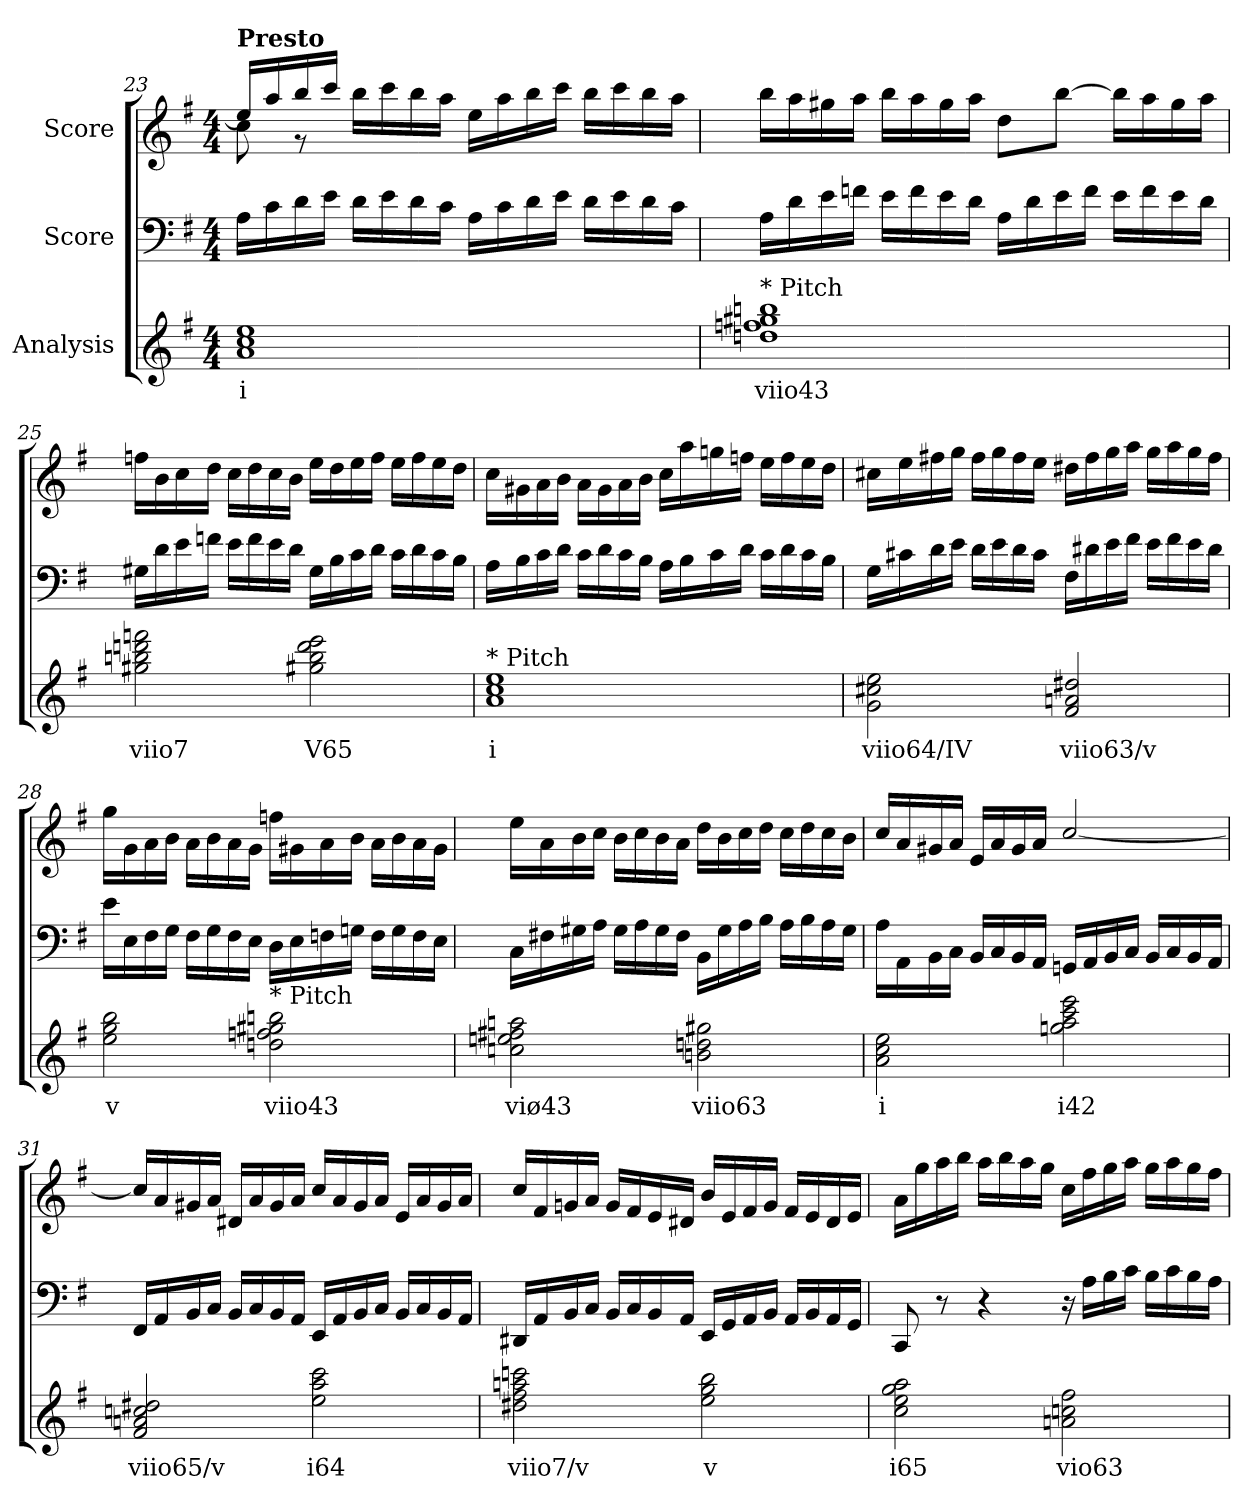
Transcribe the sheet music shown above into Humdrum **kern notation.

**kern	**text	**kern	**kern
*part3	*part3	*part2	*part1
*staff3	*staff3	*staff2	*staff1
*I"Analysis	*	*I"Score	*I"Score
*	*	*clefF4	*clefG2
*k[f#]	*	*k[f#]	*k[f#]
*M4/4	*	*M4/4	*M4/4
=23	=23	=23	=23
*	*	*^	*^
!	!	!	!	!LO:TX:a:B:t=Presto	!
1a 1cc 1ee	i	4ryy	16A\LL	16ee/LL]	8cc\
.	.	.	16c\	16aa/	.
.	.	.	16d\	16bb/	8r
.	.	.	16e\JJ	16ccc/JJ	.
.	.	2.ryy	16d\LL	16bb\LL	2.ryy
.	.	.	16e\	16ccc\	.
.	.	.	16d\	16bb\	.
.	.	.	16c\JJ	16aa\JJ	.
.	.	.	16A\LL	16ee\LL	.
.	.	.	16c\	16aa\	.
.	.	.	16d\	16bb\	.
.	.	.	16e\JJ	16ccc\JJ	.
.	.	.	16d\LL	16bb\LL	.
.	.	.	16e\	16ccc\	.
.	.	.	16d\	16bb\	.
.	.	.	16c\JJ	16aa\JJ	.
*	*	*v	*v	*	*
*	*	*	*v	*v
!!LO:LB:g=z
=24	=24	=24	=24
*	*	*^	*
!LO:TX:t=* Pitch	!	!	!	!
*	*	*v	*v	*
1ddn 1ffn 1gg#X 1bbn	viio43	16A\LL	16bb\LL
.	.	16d\	16aa\
.	.	16e\	16gg#X\
.	.	16fn\JJ	16aa\JJ
.	.	16e\LL	16bb\LL
.	.	16f\	16aa\
.	.	16e\	16gg#\
.	.	16d\JJ	16aa\JJ
.	.	16A\LL	8dd\L
.	.	16d\	.
.	.	16e\	[8bb\J
.	.	16f\JJ	.
.	.	16e\LL	16bb\LL]
.	.	16f\	16aa\
.	.	16e\	16gg#\
.	.	16d\JJ	16aa\JJ
=25	=25	=25	=25
2gg#X 2bbn 2dddn 2fffn	viio7	16G#X\LL	16ffn\LL
.	.	16d\	16b\
.	.	16e\	16cc\
.	.	16fn\JJ	16dd\JJ
.	.	16e\LL	16cc\LL
.	.	16f\	16dd\
.	.	16e\	16cc\
.	.	16d\JJ	16b\JJ
2gg#X 2bb 2ddd 2eee	V65	16G#\LL	16ee\LL
.	.	16B\	16dd\
.	.	16c\	16ee\
.	.	16d\JJ	16ff\JJ
.	.	16c\LL	16ee\LL
.	.	16d\	16ff\
.	.	16c\	16ee\
.	.	16B\JJ	16dd\JJ
!!LO:LB:g=z
=26	=26	=26	=26
!LO:TX:t=* Pitch	!	!	!
1a 1cc 1ee	i	16A\LL	16cc\LL
.	.	16B\	16g#X\
.	.	16c\	16a\
.	.	16d\JJ	16b\JJ
.	.	16c\LL	16a\LL
.	.	16d\	16g#\
.	.	16c\	16a\
.	.	16B\JJ	16b\JJ
.	.	16A\LL	16cc\LL
.	.	16B\	16aa\
.	.	16c\	16ggn\
.	.	16d\JJ	16ffn\JJ
.	.	16c\LL	16ee\LL
.	.	16d\	16ff\
.	.	16c\	16ee\
.	.	16B\JJ	16dd\JJ
=27	=27	=27	=27
2g 2cc#X 2ee	viio64/IV	16G\LL	16cc#X\LL
.	.	16c#X\	16ee\
.	.	16d\	16ff#X\
.	.	16e\JJ	16gg\JJ
.	.	16d\LL	16ff#\LL
.	.	16e\	16gg\
.	.	16d\	16ff#\
.	.	16c#\JJ	16ee\JJ
2f# 2an 2dd#X	viio63/v	16F#\LL	16dd#X\LL
.	.	16d#X\	16ff#\
.	.	16e\	16gg\
.	.	16f#\JJ	16aa\JJ
.	.	16e\LL	16gg\LL
.	.	16f#\	16aa\
.	.	16e\	16gg\
.	.	16d#\JJ	16ff#\JJ
!!LO:PB:g=z
=28	=28	=28	=28
2ee 2gg 2bb	v	16e\LL	16gg\LL
.	.	16E\	16g\
.	.	16F#\	16a\
.	.	16G\JJ	16b\JJ
.	.	16F#\LL	16a\LL
.	.	16G\	16b\
.	.	16F#\	16a\
.	.	16E\JJ	16g\JJ
!LO:TX:t=* Pitch	!	!	!
2ddn 2ffn 2gg#X 2bbn	viio43	16D\LL	16ffn\LL
.	.	16E\	16g#X\
.	.	16Fn\	16a\
.	.	16Gn\JJ	16b\JJ
.	.	16F\LL	16a\LL
.	.	16G\	16b\
.	.	16F\	16a\
.	.	16E\JJ	16g#\JJ
=29	=29	=29	=29
2ccn 2een 2ff#X 2aan	viø43	16C\LL	16ee\LL
.	.	16F#X\	16a\
.	.	16G#X\	16b\
.	.	16A\JJ	16cc\JJ
.	.	16G#\LL	16b\LL
.	.	16A\	16cc\
.	.	16G#\	16b\
.	.	16F#\JJ	16a\JJ
2bn 2ddn 2gg#X	viio63	16BB\LL	16dd\LL
.	.	16G#\	16b\
.	.	16A\	16cc\
.	.	16B\JJ	16dd\JJ
.	.	16A\LL	16cc\LL
.	.	16B\	16dd\
.	.	16A\	16cc\
.	.	16G#\JJ	16b\JJ
=30	=30	=30	=30
2a 2cc 2ee	i	16A\LL	16cc/LL
.	.	16AA\	16a/
.	.	16BB\	16g#X/
.	.	16C\JJ	16a/JJ
.	.	16BB/LL	16e/LL
.	.	16C/	16a/
.	.	16BB/	16g#/
.	.	16AA/JJ	16a/JJ
2ggn 2aa 2ccc 2eee	i42	16GGn/LL	[2cc/
.	.	16AA/	.
.	.	16BB/	.
.	.	16C/JJ	.
.	.	16BB/LL	.
.	.	16C/	.
.	.	16BB/	.
.	.	16AA/JJ	.
!!LO:LB:g=z
=31	=31	=31	=31
2f# 2an 2ccn 2dd#X	viio65/v	16FF#/LL	16cc/LL]
.	.	16AA/	16a/
.	.	16BB/	16g#X/
.	.	16C/JJ	16a/JJ
.	.	16BB/LL	16d#X/LL
.	.	16C/	16a/
.	.	16BB/	16g#/
.	.	16AA/JJ	16a/JJ
2ee 2aa 2ccc	i64	16EE/LL	16cc/LL
.	.	16AA/	16a/
.	.	16BB/	16g#/
.	.	16C/JJ	16a/JJ
.	.	16BB/LL	16e/LL
.	.	16C/	16a/
.	.	16BB/	16g#/
.	.	16AA/JJ	16a/JJ
=32	=32	=32	=32
2dd#X 2ff# 2aan 2cccn	viio7/v	16DD#X/LL	16cc/LL
.	.	16AA/	16f#/
.	.	16BB/	16gn/
.	.	16C/JJ	16a/JJ
.	.	16BB/LL	16g/LL
.	.	16C/	16f#/
.	.	16BB/	16e/
.	.	16AA/JJ	16d#X/JJ
2ee 2gg 2bb	v	16EE/LL	16b/LL
.	.	16GG/	16e/
.	.	16AA/	16f#/
.	.	16BB/JJ	16g/JJ
.	.	16AA/LL	16f#/LL
.	.	16BB/	16e/
.	.	16AA/	16d#/
.	.	16GG/JJ	16e/JJ
=33	=33	=33	=33
2cc 2ee 2gg 2aa	i65	8CC/	16a\LL
.	.	.	16gg\
.	.	8r	16aa\
.	.	.	16bb\JJ
.	.	4r	16aa\LL
.	.	.	16bb\
.	.	.	16aa\
.	.	.	16gg\JJ
2an 2ccn 2ff#	vio63	16r	16cc\LL
.	.	16A\LL	16ff#\
.	.	16B\	16gg\
.	.	16c\JJ	16aa\JJ
.	.	16B\LL	16gg\LL
.	.	16c\	16aa\
.	.	16B\	16gg\
.	.	16A\JJ	16ff#\JJ
=	=	=	=
*-	*-	*-	*-
